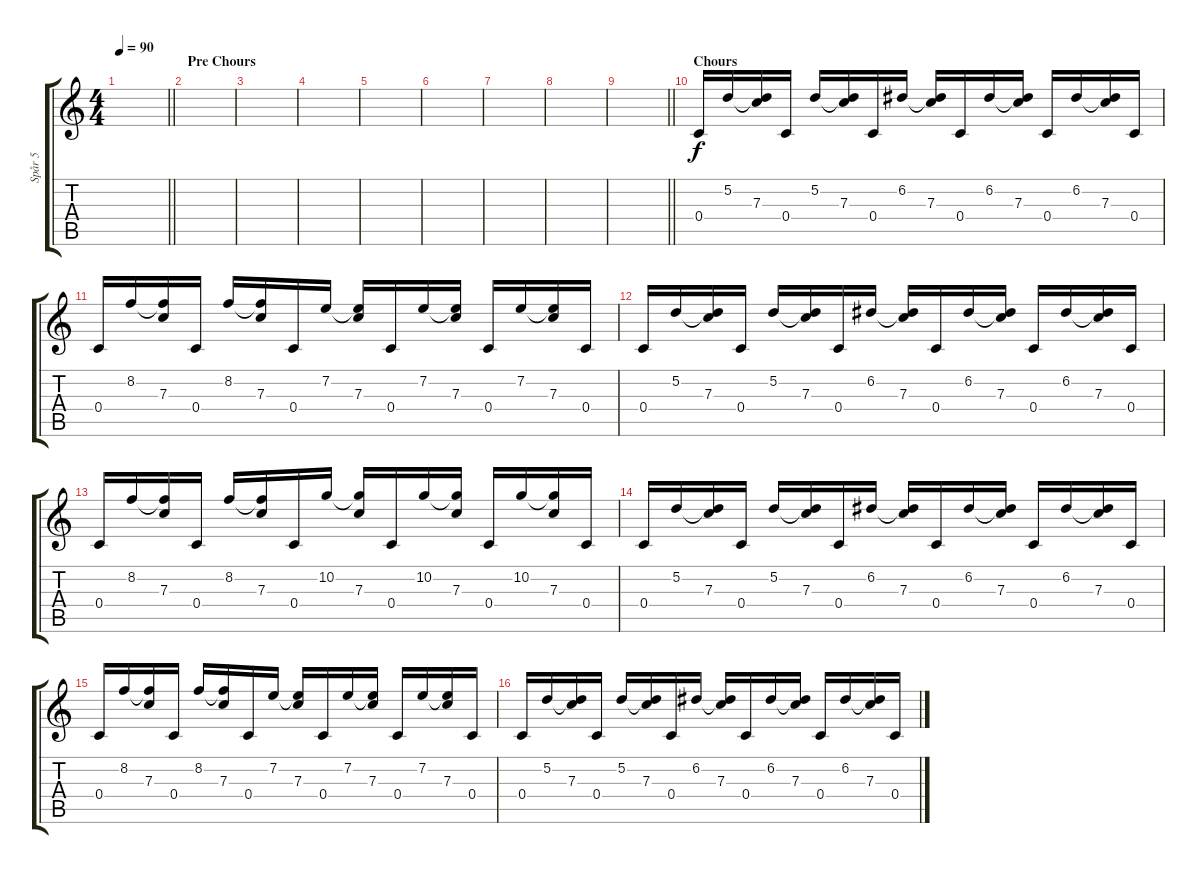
\track ("Spår 5" "Spår 5") {instrument distortionguitar}
\staff {score tabs}
\tuning (D4 A3 F3 C3 G2 C2) {hide}
\ts (4 4)
\tempo 90
\clef g2
\barLineRight lightlight
\ks c
|
\section ("" "Pre Chours")
|
|
|
|
|
|
|
\barLineRight lightlight
|
\section ("" "Chours")
0.4.16 5.2.16 (5.2{t} 7.3).16 0.4.16 5.2.16 (5.2{t} 7.3).16 0.4.16 6.2.16 (6.2{t} 7.3).16 0.4.16 6.2.16 (6.2{t} 7.3).16 0.4.16 6.2.16 (6.2{t} 7.3).16 0.4.16 |
0.4.16 8.2.16 (8.2{t} 7.3).16 0.4.16 8.2.16 (8.2{t} 7.3).16 0.4.16 7.2.16 (7.2{t} 7.3).16 0.4.16 7.2.16 (7.2{t} 7.3).16 0.4.16 7.2.16 (7.2{t} 7.3).16 0.4.16 |
0.4.16 5.2.16 (5.2{t} 7.3).16 0.4.16 5.2.16 (5.2{t} 7.3).16 0.4.16 6.2.16 (6.2{t} 7.3).16 0.4.16 6.2.16 (6.2{t} 7.3).16 0.4.16 6.2.16 (6.2{t} 7.3).16 0.4.16 |
0.4.16 8.2.16 (8.2{t} 7.3).16 0.4.16 8.2.16 (8.2{t} 7.3).16 0.4.16 10.2.16 (10.2{t} 7.3).16 0.4.16 10.2.16 (10.2{t} 7.3).16 0.4.16 10.2.16 (10.2{t} 7.3).16 0.4.16 |
0.4.16 5.2.16 (5.2{t} 7.3).16 0.4.16 5.2.16 (5.2{t} 7.3).16 0.4.16 6.2.16 (6.2{t} 7.3).16 0.4.16 6.2.16 (6.2{t} 7.3).16 0.4.16 6.2.16 (6.2{t} 7.3).16 0.4.16 |
0.4.16 8.2.16 (8.2{t} 7.3).16 0.4.16 8.2.16 (8.2{t} 7.3).16 0.4.16 7.2.16 (7.2{t} 7.3).16 0.4.16 7.2.16 (7.2{t} 7.3).16 0.4.16 7.2.16 (7.2{t} 7.3).16 0.4.16 |
0.4.16 5.2.16 (5.2{t} 7.3).16 0.4.16 5.2.16 (5.2{t} 7.3).16 0.4.16 6.2.16 (6.2{t} 7.3).16 0.4.16 6.2.16 (6.2{t} 7.3).16 0.4.16 6.2.16 (6.2{t} 7.3).16 0.4.16
